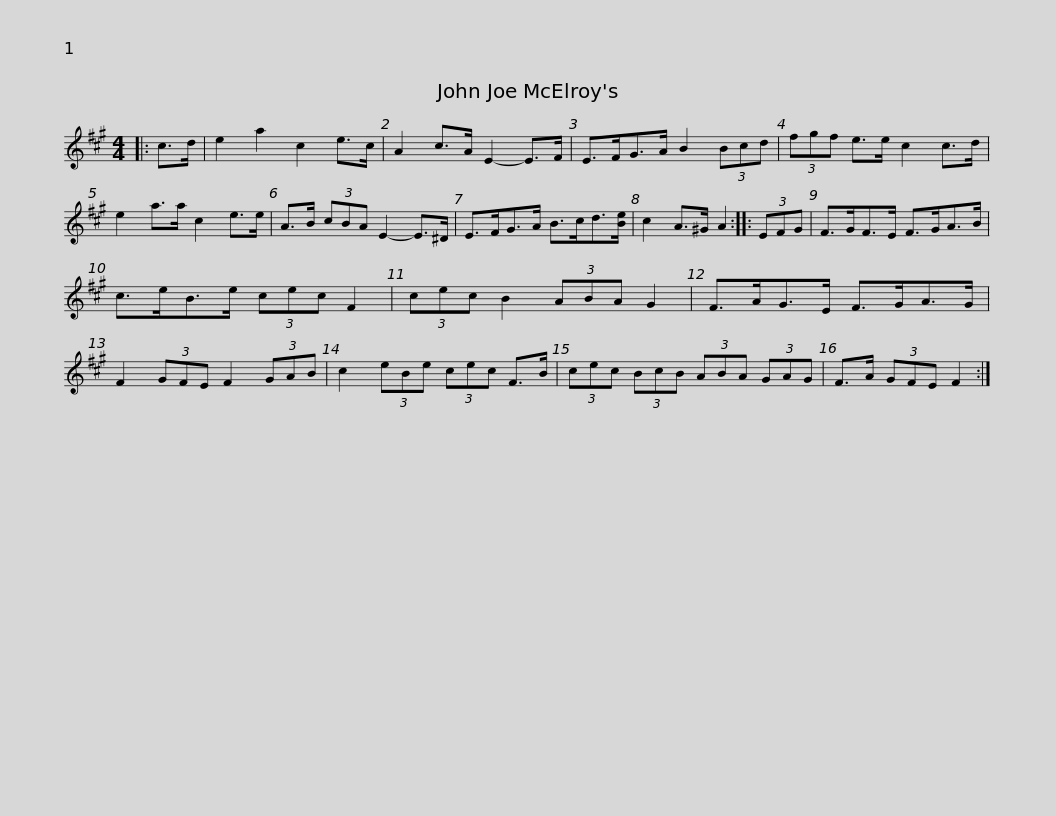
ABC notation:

X:1
L:1/8
M:4/4
I:linebreak $
K:A
V:1 treble
V:1
|: c>d | e2 a2 c2 e>c | A2 c>A E2- E>F | E>FG>A B2 (3Bcd | (3fgf e>e c2 c>d | %5
 e2 a>a c2 e>e |$ A>B (3cBA E2- E>^D | E>FG>A B>cd>[Be] | c2 A>^G A2 :: (3EFG | %10
 F>GF>E F>GA>B |$ c>eB>e (3cec F2 | (3cec B2 (3ABA G2 | F>AG>E F>GA>G | F2 (3GFE F2 (3GAB | %15
 c2 (3eBe (3cec F>B |$ (3cec (3BcB (3ABA (3GAG | F>A (3GFE F2 :| %18
